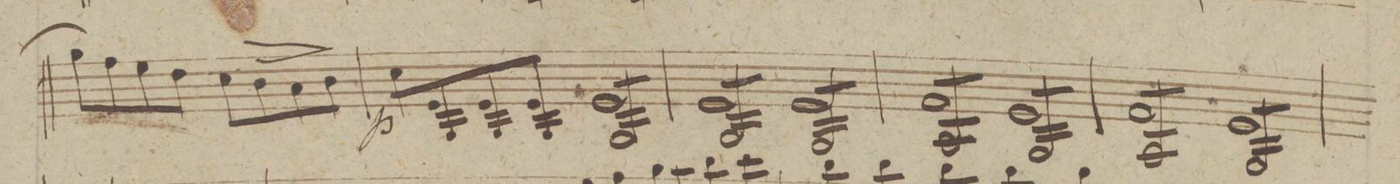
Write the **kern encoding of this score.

**kern	**dynam
*I"Violino 1mo	*
*clefG2	*
*k[]	*
*met(c|)	*
*M2/2	*
8gg\L]	.
8ff\	.
8ee\	.
8dd\J	.
8cc\L	.
8b\	>
8a\	.
8b\J	]
=72	=72
8cc\L	p
8e 8G/	.
8e 8G/	.
8eJ 8G/	.
*tremolo	*
8eL 8G/	.
8e 8G/	.
8e 8G/	.
8eJ 8G/	.
=73	=73
8eL 8G/	.
8e 8G/	.
8e 8G/	.
8eJ 8G/	.
8eL 8G/	.
8e 8G/	.
8e 8G/	.
8eJ 8G/	.
=74	=74
8fL 8A/	.
8f 8A/	.
8f 8A/	.
8fJ 8A/	.
8eL 8G/	.
8e 8G/	.
8e 8G/	.
8eJ 8G/	.
=75	=75
8fL 8A/	.
8f 8A/	.
8f 8A/	.
8fJ 8A/	.
8eL 8G/	.
8e 8G/	.
8e 8G/	.
8eJ 8G/	.
=76	=76
*-	*-
